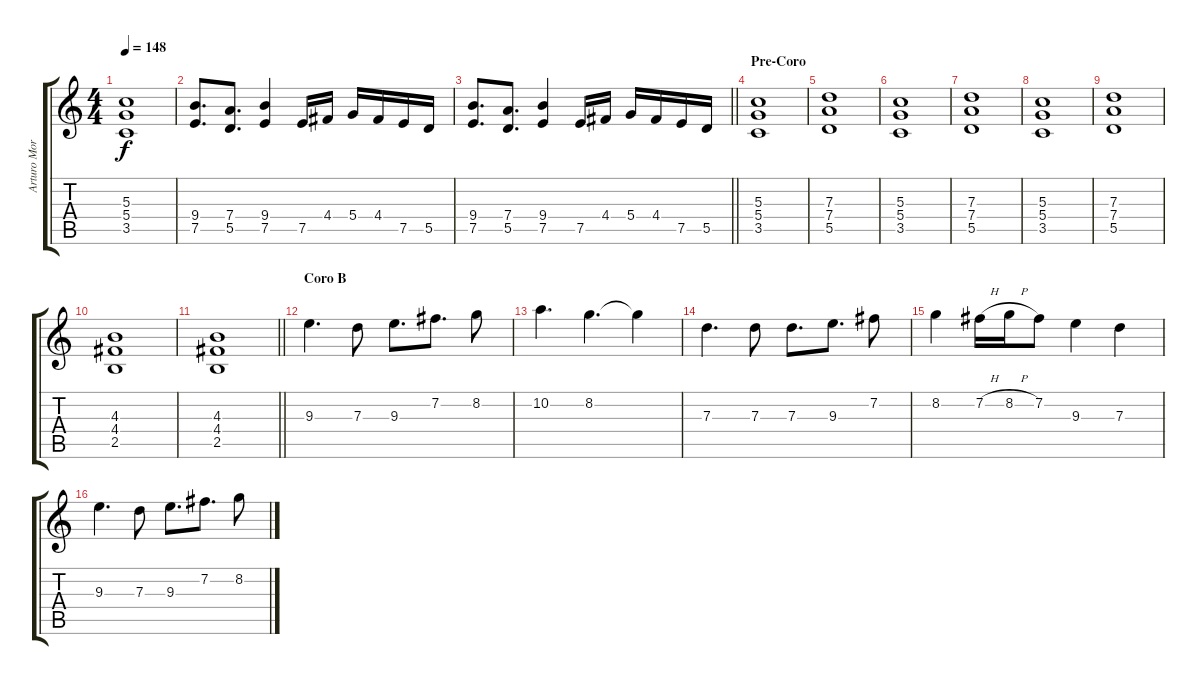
\track ("Arturo Morras" "Arturo Mor") {instrument distortionguitar}
\staff {score tabs}
\tuning (E4 B3 G3 D3 A2 E2) {hide}
\ts (4 4)
\tempo 148
\clef g2
\ks c
(5.3 5.4 3.5).1{dy f} |
(9.4 7.5).8{d} (7.4 5.5).8{d} (9.4 7.5).4 7.5.16 4.4.16 5.4.16 4.4.16 7.5.16 5.5.16 |
\barLineRight lightlight
(9.4 7.5).8{d} (7.4 5.5).8{d} (9.4 7.5).4 7.5.16 4.4.16 5.4.16 4.4.16 7.5.16 5.5.16 |
\section ("" "Pre-Coro")
(5.3 5.4 3.5).1 |
(7.3 7.4 5.5).1 |
(5.3 5.4 3.5).1 |
(7.3 7.4 5.5).1 |
(5.3 5.4 3.5).1 |
(7.3 7.4 5.5).1 |
(4.3 4.4 2.5).1 |
\barLineRight lightlight
(4.3 4.4 2.5).1 |
\section ("" "Coro B")
9.3.4{d} 7.3.8 9.3.8{d} 7.2.8{d} 8.2.8 |
10.2.4{d} 8.2.4{d} 8.2{t}.4 |
7.3.4{d} 7.3.8 7.3.8{d} 9.3.8{d} 7.2.8 |
8.2.4 7.2{h}.16 8.2{h}.16 7.2.8 9.3.4 7.3.4 |
9.3.4{d} 7.3.8 9.3.8{d} 7.2.8{d} 8.2.8
